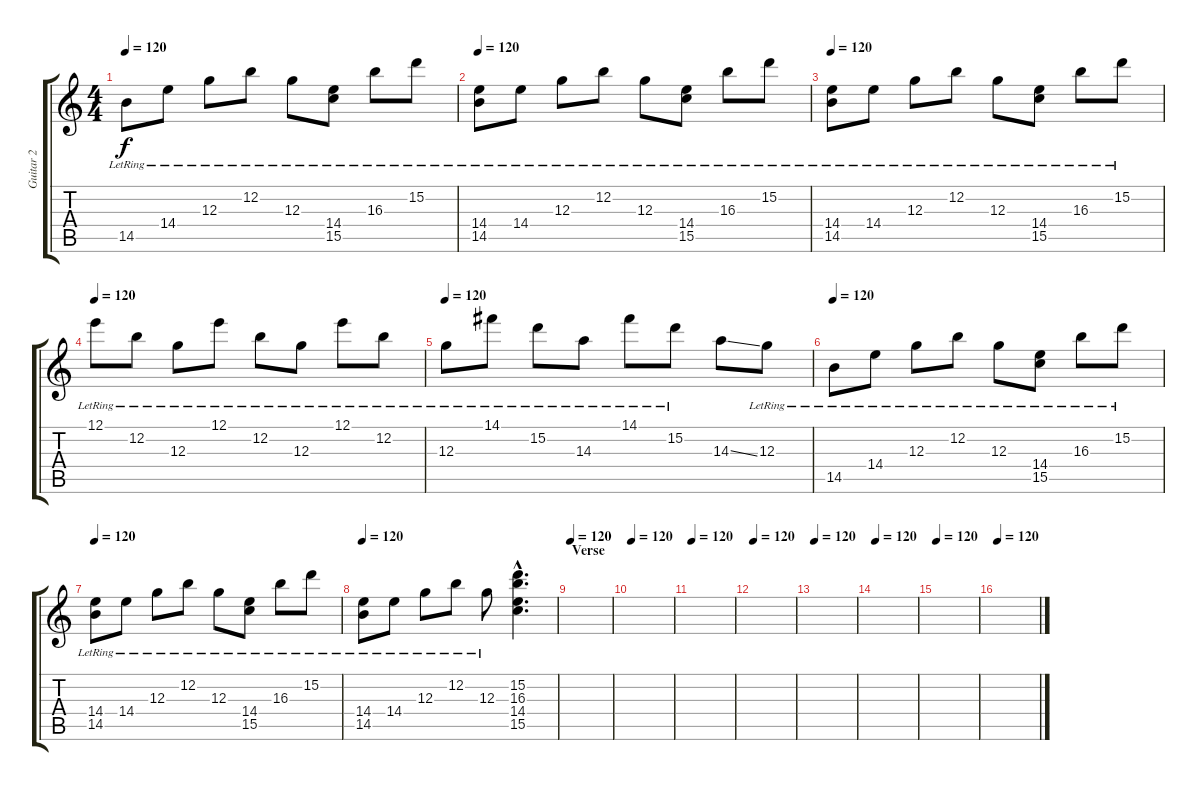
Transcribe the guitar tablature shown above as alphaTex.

\track ("Guitar 2" "Guitar 2") {instrument electricguitarclean}
\staff {score tabs}
\tuning (E4 B3 G3 D3 A2 E2) {hide}
\ts (4 4)
\tempo 120
\clef g2
\ks c
14.5{lr}.8{dy f} 14.4{lr}.8 12.3{lr}.8 12.2{lr}.8 12.3{lr}.8 (14.4{lr} 15.5{lr}).8 16.3{lr}.8 15.2{lr}.8 |
\tempo 120
(14.4{lr} 14.5{lr}).8 14.4{lr}.8 12.3{lr}.8 12.2{lr}.8 12.3{lr}.8 (14.4{lr} 15.5{lr}).8 16.3{lr}.8 15.2{lr}.8 |
\tempo 120
(14.4{lr} 14.5{lr}).8 14.4{lr}.8 12.3{lr}.8 12.2{lr}.8 12.3{lr}.8 (14.4{lr} 15.5{lr}).8 16.3{lr}.8 15.2{lr}.8 |
\tempo 120
12.1{lr}.8 12.2{lr}.8 12.3{lr}.8 12.1{lr}.8 12.2{lr}.8 12.3{lr}.8 12.1{lr}.8 12.2{lr}.8 |
\tempo 120
12.3{lr}.8 14.1{lr}.8 15.2{lr}.8 14.3{lr}.8 14.1{lr}.8 15.2{lr}.8 14.3{ss}.8 12.3{lr}.8 |
\tempo 120
14.5{lr}.8 14.4{lr}.8 12.3{lr}.8 12.2{lr}.8 12.3{lr}.8 (14.4{lr} 15.5{lr}).8 16.3{lr}.8 15.2{lr}.8 |
\tempo 120
(14.4{lr} 14.5{lr}).8 14.4{lr}.8 12.3{lr}.8 12.2{lr}.8 12.3{lr}.8 (14.4{lr} 15.5{lr}).8 16.3{lr}.8 15.2{lr}.8 |
\tempo 120
(14.4{lr} 14.5{lr}).8 14.4{lr}.8 12.3{lr}.8 12.2{lr}.8 12.3{lr}.8 (15.2{hac} 16.3{hac} 14.4{hac} 15.5{hac}).4{d} |
\section ("" "Verse")
\tempo 120
|
\tempo 120
|
\tempo 120
|
\tempo 120
|
\tempo 120
|
\tempo 120
|
\tempo 120
|
\tempo 120
